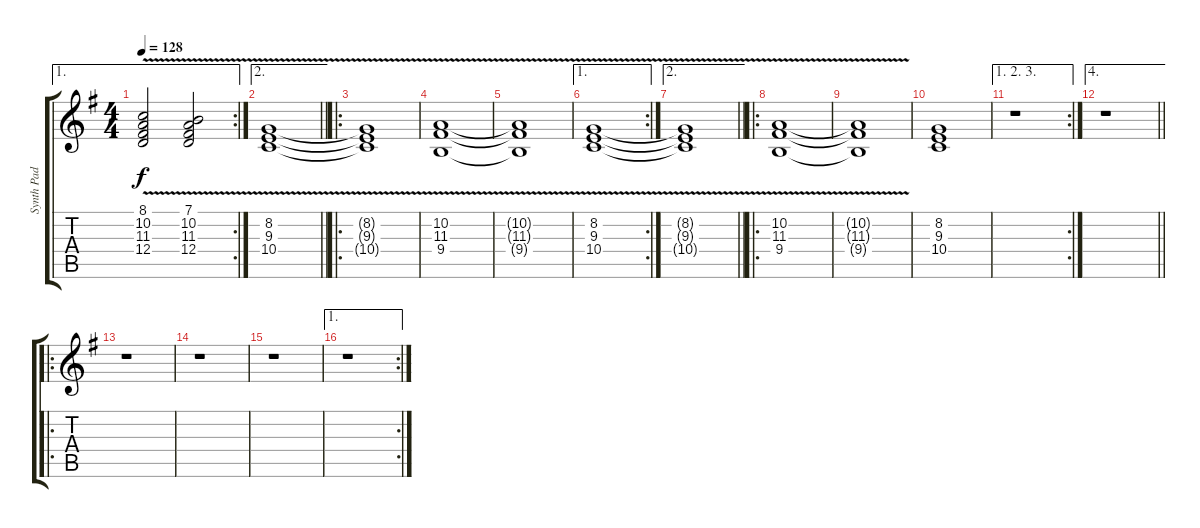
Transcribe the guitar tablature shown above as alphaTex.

\track ("Synth Pad" "Synth Pad") {instrument pad2warm}
\staff {score tabs}
\tuning (E4 B3 G3 D3 A2 E2) {hide}
\ae 1
\rc 2
\ts (4 4)
\tempo 128
\clef g2
\ks g
(8.1{v} 10.2{v} 11.3{v} 12.4{v}).2{dy f} (7.1{v} 10.2{v} 11.3{v} 12.4{v}).2 |
\ae 2
\barLineRight lightlight
(8.2{v} 9.3{v} 10.4{v}).1 |
\ro
(8.2{v t} 9.3{v t} 10.4{v t}).1 |
(10.2{v} 11.3{v} 9.4{v}).1 |
(10.2{v t} 11.3{v t} 9.4{v t}).1 |
\ae 1
\rc 2
(8.2{v} 9.3{v} 10.4{v}).1 |
\ae 2
\barLineRight lightlight
(8.2{v t} 9.3{v t} 10.4{v t}).1 |
\ro
(10.2{v} 11.3{v} 9.4{v}).1 |
(10.2{v t} 11.3{v t} 9.4{v t}).1 |
(8.2 9.3 10.4).1 |
\ae (1 2 3)
\rc 2
r.1 |
\ae 4
\barLineRight lightlight
r.1 |
\ro
r.1 |
r.1 |
r.1 |
\ae 1
\rc 2
r.1
